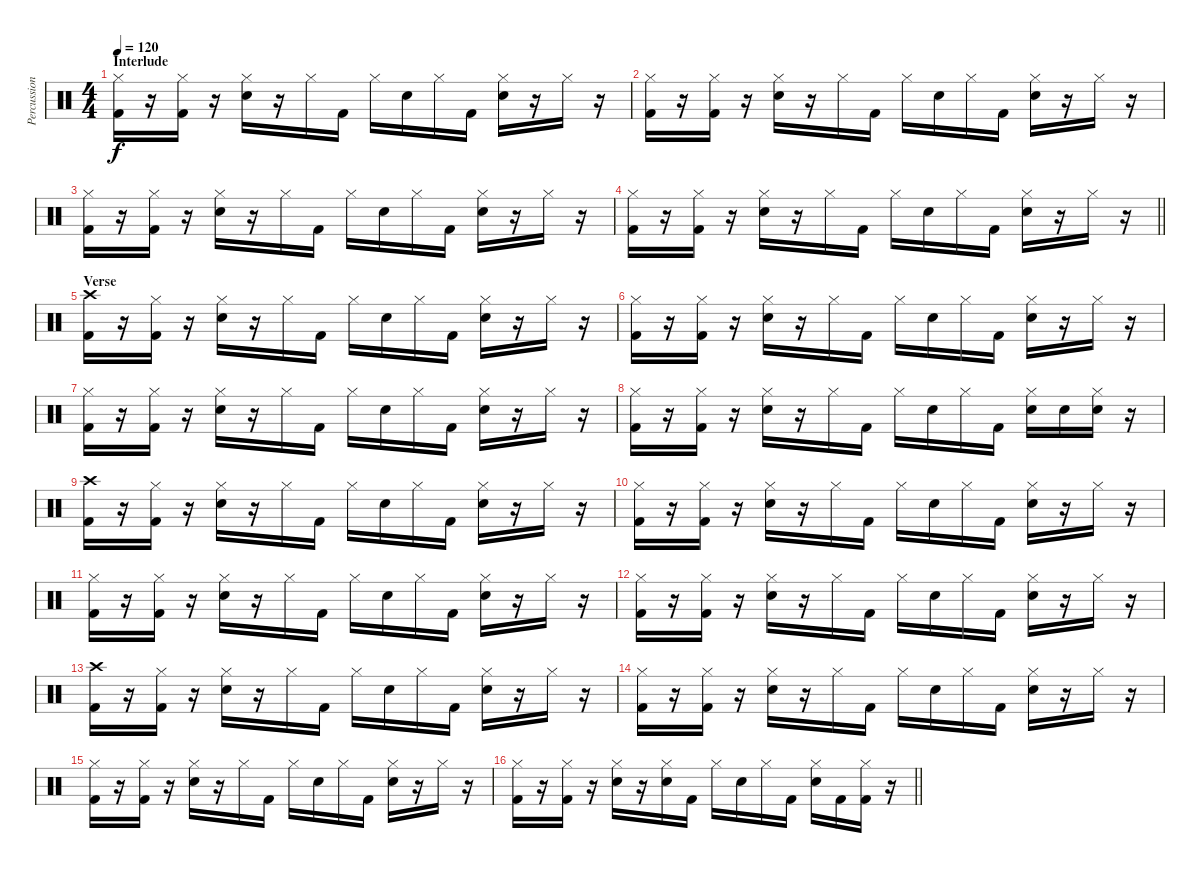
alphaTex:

\track ("Percussion" "Percussion") {instrument percussion}
\staff {score}
\articulation defaults
\ts (4 4)
\section ("" "Interlude")
\tempo 120
\clef neutral
\ks c
("Hi-Hat (closed)" "Kick (hit) 2").16{dy f} r.16 ("Hi-Hat (closed)" "Kick (hit) 2").16 r.16 ("Hi-Hat (closed)" "Electric Snare (hit)").16 r.16 "Hi-Hat (closed)".16 "Kick (hit) 2".16 "Hi-Hat (closed)".16 "Electric Snare (hit)".16 "Hi-Hat (closed)".16 "Kick (hit) 2".16 ("Hi-Hat (closed)" "Electric Snare (hit)").16 r.16 "Hi-Hat (closed)".16 r.16 |
("Hi-Hat (closed)" "Kick (hit) 2").16 r.16 ("Hi-Hat (closed)" "Kick (hit) 2").16 r.16 ("Hi-Hat (closed)" "Electric Snare (hit)").16 r.16 "Hi-Hat (closed)".16 "Kick (hit) 2".16 "Hi-Hat (closed)".16 "Electric Snare (hit)".16 "Hi-Hat (closed)".16 "Kick (hit) 2".16 ("Hi-Hat (closed)" "Electric Snare (hit)").16 r.16 "Hi-Hat (closed)".16 r.16 |
("Hi-Hat (closed)" "Kick (hit) 2").16 r.16 ("Hi-Hat (closed)" "Kick (hit) 2").16 r.16 ("Hi-Hat (closed)" "Electric Snare (hit)").16 r.16 "Hi-Hat (closed)".16 "Kick (hit) 2".16 "Hi-Hat (closed)".16 "Electric Snare (hit)".16 "Hi-Hat (closed)".16 "Kick (hit) 2".16 ("Hi-Hat (closed)" "Electric Snare (hit)").16 r.16 "Hi-Hat (closed)".16 r.16 |
\barLineRight lightlight
("Hi-Hat (closed)" "Kick (hit) 2").16 r.16 ("Hi-Hat (closed)" "Kick (hit) 2").16 r.16 ("Hi-Hat (closed)" "Electric Snare (hit)").16 r.16 "Hi-Hat (closed)".16 "Kick (hit) 2".16 "Hi-Hat (closed)".16 "Electric Snare (hit)".16 "Hi-Hat (closed)".16 "Kick (hit) 2".16 ("Hi-Hat (closed)" "Electric Snare (hit)").16 r.16 "Hi-Hat (closed)".16 r.16 |
\section ("" "Verse")
("Crash high (hit)" "Kick (hit) 2").16 r.16 ("Hi-Hat (closed)" "Kick (hit) 2").16 r.16 ("Hi-Hat (closed)" "Electric Snare (hit)").16 r.16 "Hi-Hat (closed)".16 "Kick (hit) 2".16 "Hi-Hat (closed)".16 "Electric Snare (hit)".16 "Hi-Hat (closed)".16 "Kick (hit) 2".16 ("Hi-Hat (closed)" "Electric Snare (hit)").16 r.16 "Hi-Hat (closed)".16 r.16 |
("Hi-Hat (closed)" "Kick (hit) 2").16 r.16 ("Hi-Hat (closed)" "Kick (hit) 2").16 r.16 ("Hi-Hat (closed)" "Electric Snare (hit)").16 r.16 "Hi-Hat (closed)".16 "Kick (hit) 2".16 "Hi-Hat (closed)".16 "Electric Snare (hit)".16 "Hi-Hat (closed)".16 "Kick (hit) 2".16 ("Hi-Hat (closed)" "Electric Snare (hit)").16 r.16 "Hi-Hat (closed)".16 r.16 |
("Hi-Hat (closed)" "Kick (hit) 2").16 r.16 ("Hi-Hat (closed)" "Kick (hit) 2").16 r.16 ("Hi-Hat (closed)" "Electric Snare (hit)").16 r.16 "Hi-Hat (closed)".16 "Kick (hit) 2".16 "Hi-Hat (closed)".16 "Electric Snare (hit)".16 "Hi-Hat (closed)".16 "Kick (hit) 2".16 ("Hi-Hat (closed)" "Electric Snare (hit)").16 r.16 "Hi-Hat (closed)".16 r.16 |
("Hi-Hat (closed)" "Kick (hit) 2").16 r.16 ("Hi-Hat (closed)" "Kick (hit) 2").16 r.16 ("Hi-Hat (closed)" "Electric Snare (hit)").16 r.16 "Hi-Hat (closed)".16 "Kick (hit) 2".16 "Hi-Hat (closed)".16 "Electric Snare (hit)".16 "Hi-Hat (closed)".16 "Kick (hit) 2".16 ("Hi-Hat (closed)" "Electric Snare (hit)").16 "Electric Snare (hit)".16 ("Hi-Hat (closed)" "Electric Snare (hit)").16 r.16 |
("Crash high (hit)" "Kick (hit) 2").16 r.16 ("Hi-Hat (closed)" "Kick (hit) 2").16 r.16 ("Hi-Hat (closed)" "Electric Snare (hit)").16 r.16 "Hi-Hat (closed)".16 "Kick (hit) 2".16 "Hi-Hat (closed)".16 "Electric Snare (hit)".16 "Hi-Hat (closed)".16 "Kick (hit) 2".16 ("Hi-Hat (closed)" "Electric Snare (hit)").16 r.16 "Hi-Hat (closed)".16 r.16 |
("Hi-Hat (closed)" "Kick (hit) 2").16 r.16 ("Hi-Hat (closed)" "Kick (hit) 2").16 r.16 ("Hi-Hat (closed)" "Electric Snare (hit)").16 r.16 "Hi-Hat (closed)".16 "Kick (hit) 2".16 "Hi-Hat (closed)".16 "Electric Snare (hit)".16 "Hi-Hat (closed)".16 "Kick (hit) 2".16 ("Hi-Hat (closed)" "Electric Snare (hit)").16 r.16 "Hi-Hat (closed)".16 r.16 |
("Hi-Hat (closed)" "Kick (hit) 2").16 r.16 ("Hi-Hat (closed)" "Kick (hit) 2").16 r.16 ("Hi-Hat (closed)" "Electric Snare (hit)").16 r.16 "Hi-Hat (closed)".16 "Kick (hit) 2".16 "Hi-Hat (closed)".16 "Electric Snare (hit)".16 "Hi-Hat (closed)".16 "Kick (hit) 2".16 ("Hi-Hat (closed)" "Electric Snare (hit)").16 r.16 "Hi-Hat (closed)".16 r.16 |
("Hi-Hat (closed)" "Kick (hit) 2").16 r.16 ("Hi-Hat (closed)" "Kick (hit) 2").16 r.16 ("Hi-Hat (closed)" "Electric Snare (hit)").16 r.16 "Hi-Hat (closed)".16 "Kick (hit) 2".16 "Hi-Hat (closed)".16 "Electric Snare (hit)".16 "Hi-Hat (closed)".16 "Kick (hit) 2".16 ("Hi-Hat (closed)" "Electric Snare (hit)").16 r.16 "Hi-Hat (closed)".16 r.16 |
("Crash high (hit)" "Kick (hit) 2").16 r.16 ("Hi-Hat (closed)" "Kick (hit) 2").16 r.16 ("Hi-Hat (closed)" "Electric Snare (hit)").16 r.16 "Hi-Hat (closed)".16 "Kick (hit) 2".16 "Hi-Hat (closed)".16 "Electric Snare (hit)".16 "Hi-Hat (closed)".16 "Kick (hit) 2".16 ("Hi-Hat (closed)" "Electric Snare (hit)").16 r.16 "Hi-Hat (closed)".16 r.16 |
("Hi-Hat (closed)" "Kick (hit) 2").16 r.16 ("Hi-Hat (closed)" "Kick (hit) 2").16 r.16 ("Hi-Hat (closed)" "Electric Snare (hit)").16 r.16 "Hi-Hat (closed)".16 "Kick (hit) 2".16 "Hi-Hat (closed)".16 "Electric Snare (hit)".16 "Hi-Hat (closed)".16 "Kick (hit) 2".16 ("Hi-Hat (closed)" "Electric Snare (hit)").16 r.16 "Hi-Hat (closed)".16 r.16 |
("Hi-Hat (closed)" "Kick (hit) 2").16 r.16 ("Hi-Hat (closed)" "Kick (hit) 2").16 r.16 ("Hi-Hat (closed)" "Electric Snare (hit)").16 r.16 "Hi-Hat (closed)".16 "Kick (hit) 2".16 "Hi-Hat (closed)".16 "Electric Snare (hit)".16 "Hi-Hat (closed)".16 "Kick (hit) 2".16 ("Hi-Hat (closed)" "Electric Snare (hit)").16 r.16 "Hi-Hat (closed)".16 r.16 |
\barLineRight lightlight
("Hi-Hat (closed)" "Kick (hit) 2").16 r.16 ("Hi-Hat (closed)" "Kick (hit) 2").16 r.16 ("Hi-Hat (closed)" "Electric Snare (hit)").16 r.16 ("Hi-Hat (closed)" "Electric Snare (hit)").16 "Kick (hit) 2".16 "Hi-Hat (closed)".16 "Electric Snare (hit)".16 "Hi-Hat (closed)".16 "Kick (hit) 2".16 ("Hi-Hat (closed)" "Electric Snare (hit)").16 "Kick (hit) 2".16 ("Hi-Hat (closed)" "Kick (hit) 2").16 r.16
